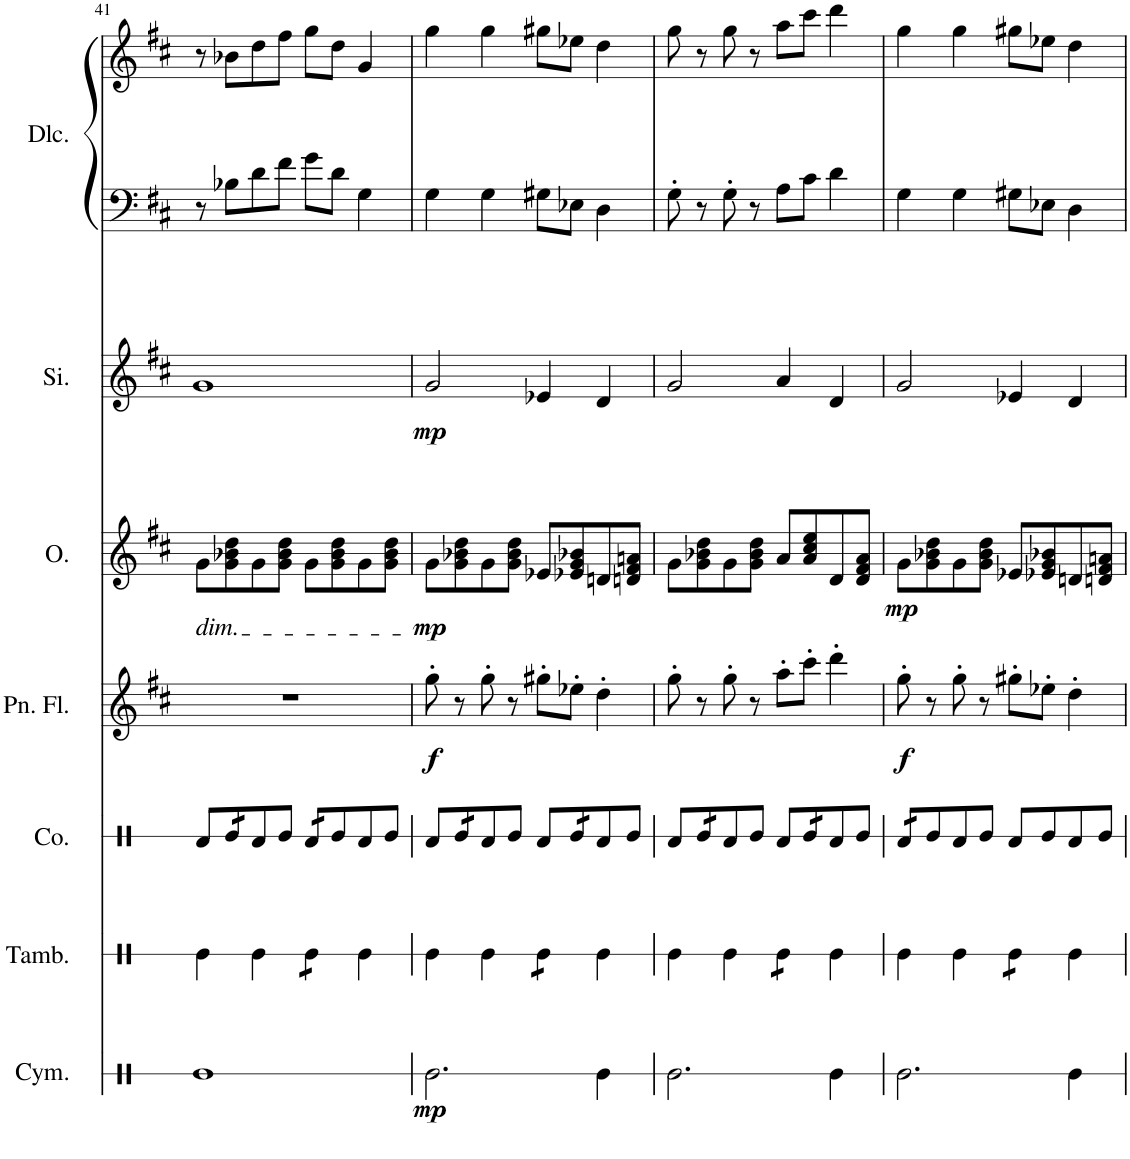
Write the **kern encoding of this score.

**kern	**dynam	**kern	**kern	**kern	**dynam	**kern	**dynam	**kern	**dynam	**kern	**kern
*part7	*part7	*part6	*part5	*part4	*part4	*part3	*part3	*part2	*part2	*part1	*part1
*staff8	*staff8	*staff7	*staff6	*staff5	*staff5	*staff4	*staff4	*staff3	*staff3	*staff2	*staff1
*I"Cymbals	*	*I"Tambourine	*I"Congas	*I"Pan Flute	*	*I"Oud	*	*I"Sitar	*	*I"Dulcimer	*
*I'Cym.	*	*I'Tamb.	*I'Co.	*I'Pn. Fl.	*	*I'O.	*	*I'Si.	*	*I'Dlc.	*
!!LO:PB:g=z
*clefX	*	*clefX	*clefX	*clefG2	*	*clefG2	*	*clefG2	*	*clefF4	*clefG2
*	*	*	*	*	*	*Trd7c12	*	*	*	*	*
*k[]	*	*k[]	*k[]	*k[f#c#]	*	*k[f#c#]	*	*k[f#c#]	*	*k[f#c#]	*k[f#c#]
*M4/4	*	*M4/4	*M4/4	*M4/4	*	*M4/4	*	*M4/4	*	*M4/4	*M4/4
=41	=41	=41	=41	=41	=41	=41	=41	=41	=41	=41	=41
!	!	!	!	!	!	!LO:TX:b:i:t=dim.	!	!	!	!	!
1Re	.	4Re\	8Rd/L	1r	.	8g\L	.	1g	.	8r	8r
*	*	*	*tremolo	*	*	*	*	*	*	*	*
.	.	.	16Re/	.	.	8g\ 8b-X\ 8dd\	.	.	.	8B-X\L	8b-X\L
.	.	.	16Re/	.	.	.	.	.	.	.	.
*	*	*	*Xtremolo	*	*	*	*	*	*	*	*
.	.	4Re\	8Rd/	.	.	8g\	.	.	.	8d\	8dd\
.	.	.	8Re/J	.	.	8g\ 8b-\ 8dd\J	.	.	.	8f#\J	8ff#\J
*	*	*tremolo	*	*	*	*	*	*	*	*	*
*	*	*	*tremolo	*	*	*	*	*	*	*	*
.	.	8Re\L	16Rd/LL	.	.	8g\L	.	.	.	8g\L	8gg\L
.	.	.	16Rd/	.	.	.	.	.	.	.	.
*	*	*	*Xtremolo	*	*	*	*	*	*	*	*
.	.	8Re\J	8Re/	.	.	8g\ 8b-\ 8dd\	.	.	.	8d\J	8dd\J
*	*	*Xtremolo	*	*	*	*	*	*	*	*	*
.	.	4Re\	8Rd/	.	.	8g\	.	.	.	4G\	4g/
.	.	.	8Re/J	.	.	8g\ 8b-\ 8dd\J	.	.	.	.	.
=42	=42	=42	=42	=42	=42	=42	=42	=42	=42	=42	=42
!	!LO:DY:b	!	!	!	!LO:DY:b	!	!LO:DY:b	!	!LO:DY:b	!	!
2.Re\	mp	4Re\	8Rd/L	8gg'\	f	8g\L	mp	2g/	mp	4G\	4gg\
*	*	*	*tremolo	*	*	*	*	*	*	*	*
.	.	.	16Re/	8r	.	8g\ 8b-X\ 8dd\	.	.	.	.	.
.	.	.	16Re/	.	.	.	.	.	.	.	.
*	*	*	*Xtremolo	*	*	*	*	*	*	*	*
.	.	4Re\	8Rd/	8gg'\	.	8g\	.	.	.	4G\	4gg\
.	.	.	8Re/J	8r	.	8g\ 8b-\ 8dd\J	.	.	.	.	.
*	*	*tremolo	*	*	*	*	*	*	*	*	*
.	.	8Re\L	8Rd/L	8gg#X'\L	.	8e-X/L	.	4e-X/	.	8G#X\L	8gg#X\L
*	*	*	*tremolo	*	*	*	*	*	*	*	*
.	.	8Re\J	16Re/	8ee-X'\J	.	8e-X/ 8g/ 8b-X/	.	.	.	8E-X\J	8ee-X\J
*	*	*Xtremolo	*	*	*	*	*	*	*	*	*
.	.	.	16Re/	.	.	.	.	.	.	.	.
*	*	*	*Xtremolo	*	*	*	*	*	*	*	*
4Re\	.	4Re\	8Rd/	4dd'\	.	8dn/	.	4d/	.	4D\	4dd\
.	.	.	8Re/J	.	.	8dn/ 8f#/ 8an/J	.	.	.	.	.
=43	=43	=43	=43	=43	=43	=43	=43	=43	=43	=43	=43
2.Re\	.	4Re\	8Rd/L	8gg'\	.	8g\L	.	2g/	.	8G'\	8gg\
*	*	*	*tremolo	*	*	*	*	*	*	*	*
.	.	.	16Re/	8r	.	8g\ 8b-X\ 8dd\	.	.	.	8r	8r
.	.	.	16Re/	.	.	.	.	.	.	.	.
*	*	*	*Xtremolo	*	*	*	*	*	*	*	*
.	.	4Re\	8Rd/	8gg'\	.	8g\	.	.	.	8G'\	8gg\
.	.	.	8Re/J	8r	.	8g\ 8b-\ 8dd\J	.	.	.	8r	8r
*	*	*tremolo	*	*	*	*	*	*	*	*	*
.	.	8Re\L	8Rd/L	8aa'\L	.	8a/L	.	4a/	.	8A\L	8aa\L
*	*	*	*tremolo	*	*	*	*	*	*	*	*
.	.	8Re\J	16Re/	8ccc#'\J	.	8a/ 8cc#/ 8ee/	.	.	.	8c#\J	8ccc#\J
*	*	*Xtremolo	*	*	*	*	*	*	*	*	*
.	.	.	16Re/	.	.	.	.	.	.	.	.
*	*	*	*Xtremolo	*	*	*	*	*	*	*	*
4Re\	.	4Re\	8Rd/	4ddd'\	.	8d/	.	4d/	.	4d\	4ddd\
.	.	.	8Re/J	.	.	8d/ 8f#/ 8a/J	.	.	.	.	.
=44	=44	=44	=44	=44	=44	=44	=44	=44	=44	=44	=44
!	!	!	!	!	!LO:DY:b	!	!LO:DY:b	!	!	!	!
*	*	*	*tremolo	*	*	*	*	*	*	*	*
2.Re\	.	4Re\	16Rd/LL	8gg'\	f	8g\L	mp	2g/	.	4G\	4gg\
.	.	.	16Rd/	.	.	.	.	.	.	.	.
*	*	*	*Xtremolo	*	*	*	*	*	*	*	*
.	.	.	8Re/	8r	.	8g\ 8b-X\ 8dd\	.	.	.	.	.
.	.	4Re\	8Rd/	8gg'\	.	8g\	.	.	.	4G\	4gg\
.	.	.	8Re/J	8r	.	8g\ 8b-\ 8dd\J	.	.	.	.	.
*	*	*tremolo	*	*	*	*	*	*	*	*	*
.	.	8Re\L	8Rd/L	8gg#X'\L	.	8e-X/L	.	4e-X/	.	8G#X\L	8gg#X\L
.	.	8Re\J	8Re/	8ee-X'\J	.	8e-X/ 8g/ 8b-X/	.	.	.	8E-X\J	8ee-X\J
*	*	*Xtremolo	*	*	*	*	*	*	*	*	*
4Re\	.	4Re\	8Rd/	4dd'\	.	8dn/	.	4d/	.	4D\	4dd\
.	.	.	8Re/J	.	.	8dn/ 8f#/ 8an/J	.	.	.	.	.
=	=	=	=	=	=	=	=	=	=	=	=
*-	*-	*-	*-	*-	*-	*-	*-	*-	*-	*-	*-
